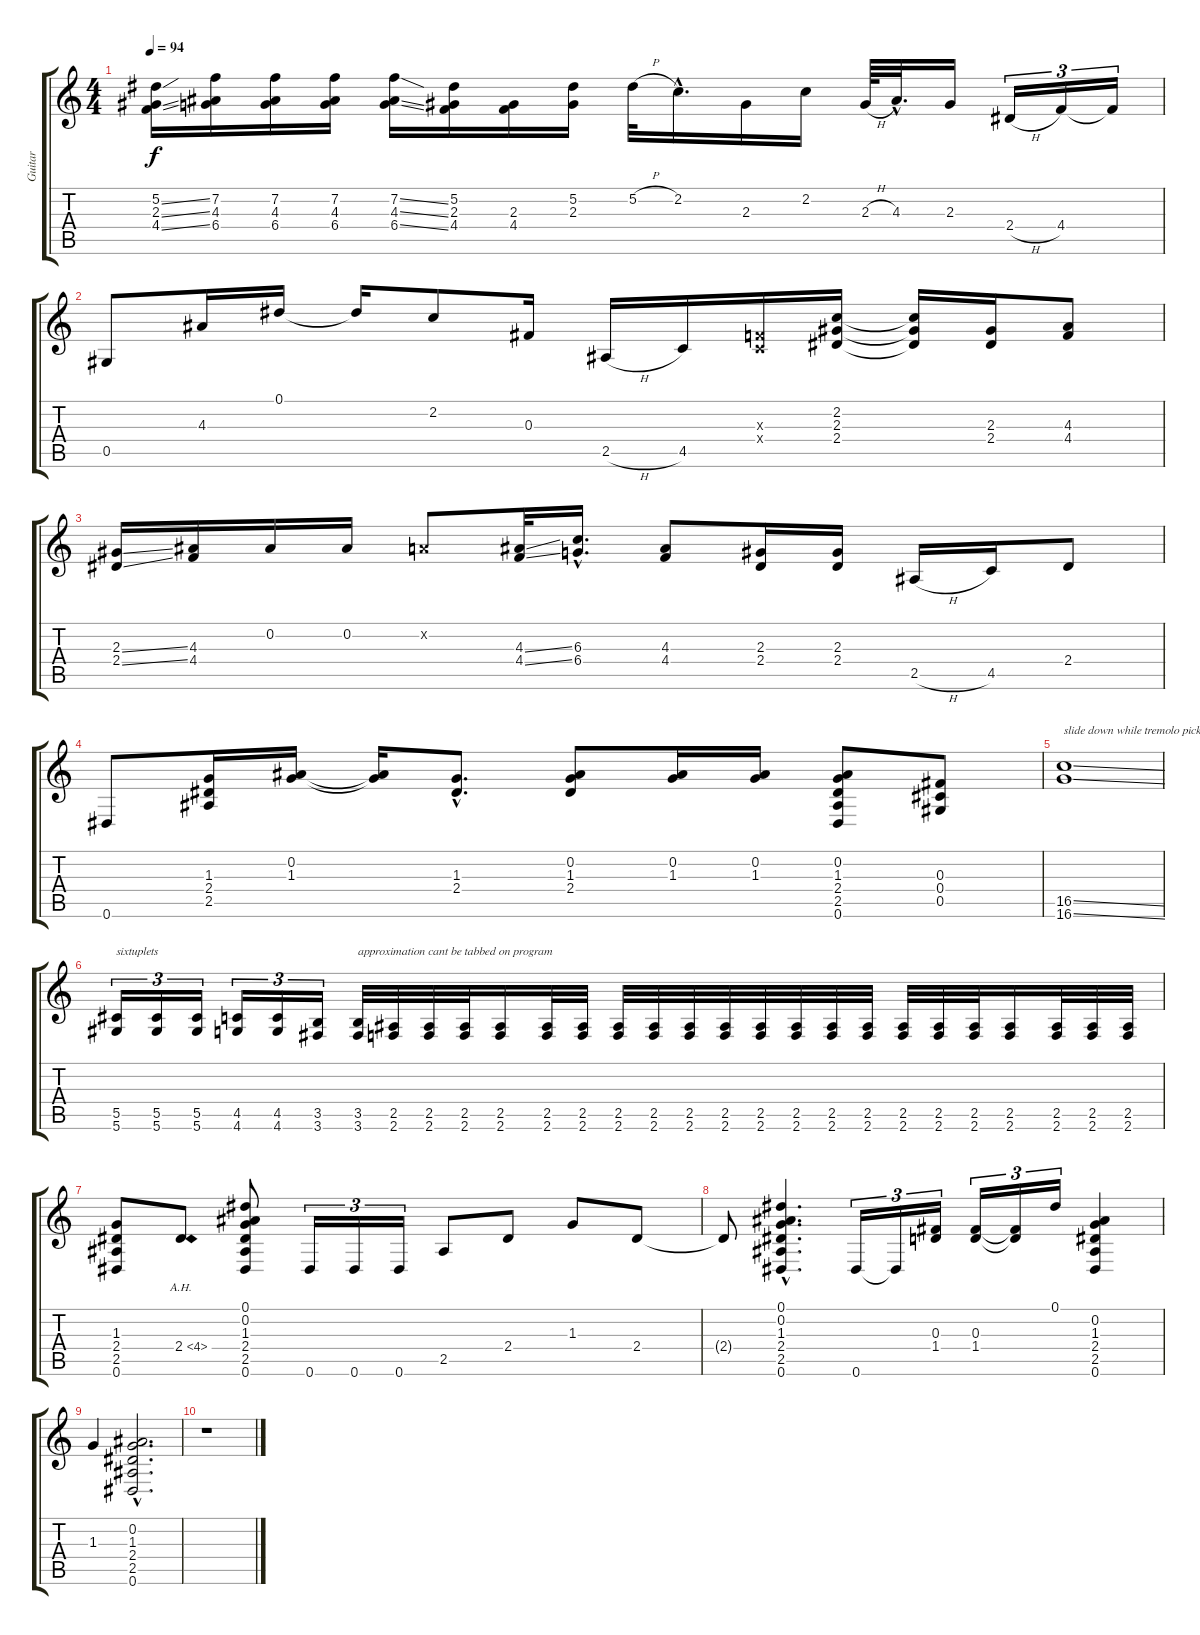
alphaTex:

\track ("Guitar" "Guitar") {instrument electricguitarclean}
\staff {score tabs}
\tuning (Eb4 Bb3 Gb3 Db3 Ab2 Eb2) {hide}
\ts (4 4)
\tempo 94
\clef g2
\ks c
(5.2{ss} 2.3{ss} 4.4{ss}).16{dy f} (7.2 4.3 6.4).16 (7.2 4.3 6.4).16 (7.2 4.3 6.4).16 (7.2{ss} 4.3{ss} 6.4{ss}).16 (5.2 2.3 4.4).16 (2.3 4.4).16 (5.2 2.3).16 5.2{h}.32 2.2{hac}.16{d} 2.3.16 2.2.16 2.3{h}.64 4.3{hac}.32{d} 2.3.16 2.4{h}.16{tu (3 2)} 4.4.16{tu (3 2)} 4.4{t}.16{tu (3 2)} |
0.5.8 4.3.16 0.1.16 0.1{t}.16 2.2.8 0.3.16 2.5{h}.16 4.5.16 (-1.3{x} -1.4{x}).16 (2.2 2.3 2.4).16 (2.2{t} 2.3{t} 2.4{t}).16 (2.3 2.4).16 (4.3 4.4).8 |
(2.3{ss} 2.4{ss}).16 (4.3 4.4).16 0.2.16 0.2.16 -1.2{x}.8 (4.3{ss} 4.4{ss}).32 (6.3{hac} 6.4{hac}).16{d} (4.3 4.4).8 (2.3 2.4).16 (2.3 2.4).16 2.5{h}.16 4.5.16 2.4.8 |
0.6.8 (1.3 2.4 2.5).16 (0.2 1.3).16 (0.2{t} 1.3{t}).16 (1.3{hac} 2.4{hac}).8{d} (0.2 1.3 2.4).8 (0.2 1.3).16 (0.2 1.3).16 (0.2 1.3 2.4 2.5 0.6).8 (0.3 0.4 0.5).8 |
(16.5{ss} 16.6{ss}).1{txt "slide down while tremolo picking"} |
(5.5 5.6).16{tu (3 2) txt "sixtuplets"} (5.5 5.6).16{tu (3 2)} (5.5 5.6).16{tu (3 2)} (4.5 4.6).16{tu (3 2)} (4.5 4.6).16{tu (3 2)} (3.5 3.6).16{tu (3 2)} (3.5 3.6).32{txt "approximation cant be tabbed on program "} (2.5 2.6).32 (2.5 2.6).32 (2.5 2.6).32 (2.5 2.6).16 (2.5 2.6).32 (2.5 2.6).32 (2.5 2.6).32 (2.5 2.6).32 (2.5 2.6).32 (2.5 2.6).32 (2.5 2.6).32 (2.5 2.6).32 (2.5 2.6).32 (2.5 2.6).32 (2.5 2.6).32 (2.5 2.6).32 (2.5 2.6).32 (2.5 2.6).16 (2.5 2.6).32 (2.5 2.6).32 (2.5 2.6).32 |
(1.3 2.4 2.5 0.6).8 2.4{ah 2}.8 (0.1 0.2 1.3 2.4 2.5 0.6).8 0.6.16{tu (3 2)} 0.6.16{tu (3 2)} 0.6.16{tu (3 2)} 2.5.8 2.4.8 1.3.8 2.4.8 |
2.4{t}.8 (0.1{hac} 0.2{hac} 1.3{hac} 2.4{hac} 2.5{hac} 0.6{hac}).4{d} 0.6.16{tu (3 2)} 0.6{t}.16{tu (3 2)} (0.3 1.4).16{tu (3 2)} (0.3 1.4).16{tu (3 2)} (0.3{t} 1.4{t}).16{tu (3 2)} 0.1.16{tu (3 2)} (0.2 1.3 2.4 2.5 0.6).4 |
1.3.4 (0.2{hac} 1.3{hac} 2.4{hac} 2.5{hac} 0.6{hac}).2{d} |
r.1
